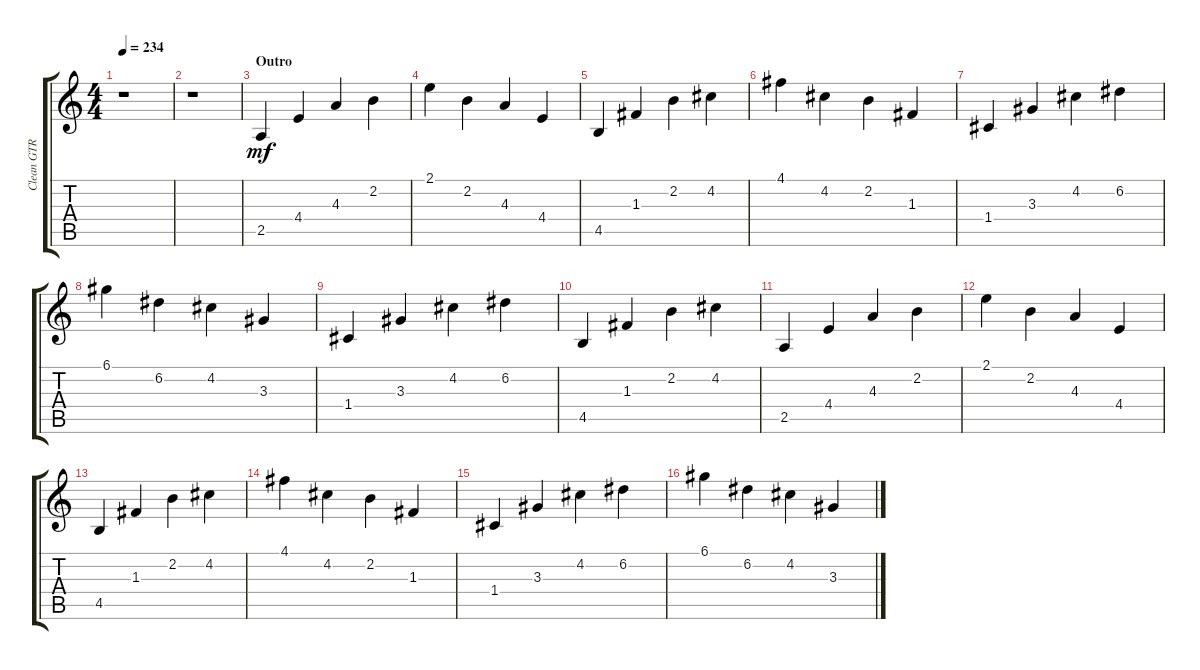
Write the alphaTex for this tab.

\track ("Clean GTR" "Clean GTR") {instrument electricguitarclean}
\staff {score tabs}
\tuning (D4 A3 F3 C3 G2 C2) {hide}
\ts (4 4)
\tempo 234
\clef g2
\ks aminor
r.1{dy mf} |
r.1 |
\section ("" "Outro")
2.5.4 4.4.4 4.3.4 2.2.4 |
2.1.4 2.2.4 4.3.4 4.4.4 |
4.5.4 1.3.4 2.2.4 4.2.4 |
4.1.4 4.2.4 2.2.4 1.3.4 |
1.4.4 3.3.4 4.2.4 6.2.4 |
6.1.4 6.2.4 4.2.4 3.3.4 |
1.4.4 3.3.4 4.2.4 6.2.4 |
4.5.4 1.3.4 2.2.4 4.2.4 |
2.5.4 4.4.4 4.3.4 2.2.4 |
2.1.4 2.2.4 4.3.4 4.4.4 |
4.5.4 1.3.4 2.2.4 4.2.4 |
4.1.4 4.2.4 2.2.4 1.3.4 |
1.4.4 3.3.4 4.2.4 6.2.4 |
6.1.4 6.2.4 4.2.4 3.3.4
